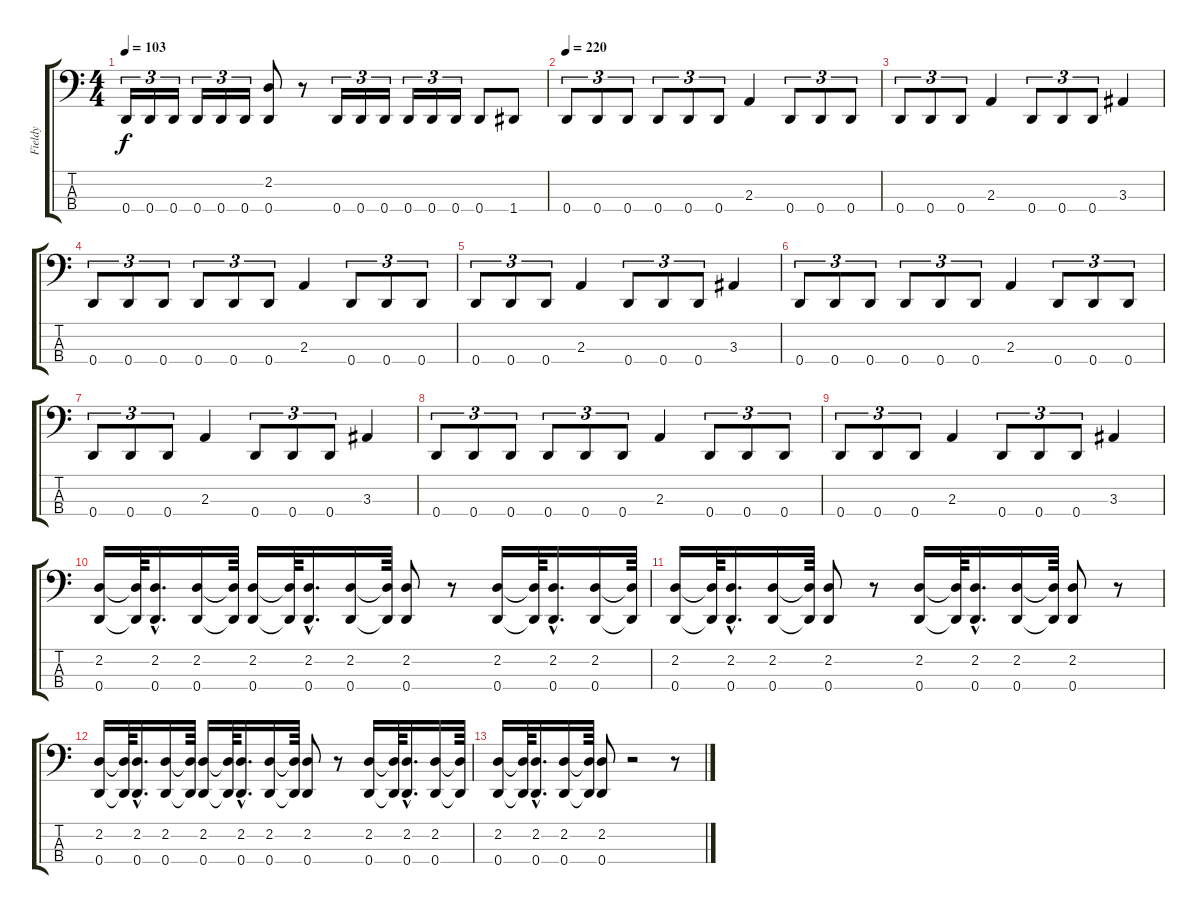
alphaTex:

\track ("Fieldy" "Fieldy") {instrument slapbass1}
\staff {score tabs}
\tuning (F2 C2 G1 D1) {hide}
\ts (4 4)
\tempo 103
\clef f4
\ks c
0.4.16{tu (3 2) dy f} 0.4.16{tu (3 2)} 0.4.16{tu (3 2)} 0.4.16{tu (3 2)} 0.4.16{tu (3 2)} 0.4.16{tu (3 2)} (2.2 0.4).8 r.8 0.4.16{tu (3 2)} 0.4.16{tu (3 2)} 0.4.16{tu (3 2)} 0.4.16{tu (3 2)} 0.4.16{tu (3 2)} 0.4.16{tu (3 2)} 0.4.8 1.4.8 |
\tempo 220
0.4.8{tu (3 2)} 0.4.8{tu (3 2)} 0.4.8{tu (3 2)} 0.4.8{tu (3 2)} 0.4.8{tu (3 2)} 0.4.8{tu (3 2)} 2.3.4 0.4.8{tu (3 2)} 0.4.8{tu (3 2)} 0.4.8{tu (3 2)} |
0.4.8{tu (3 2)} 0.4.8{tu (3 2)} 0.4.8{tu (3 2)} 2.3.4 0.4.8{tu (3 2)} 0.4.8{tu (3 2)} 0.4.8{tu (3 2)} 3.3.4 |
0.4.8{tu (3 2)} 0.4.8{tu (3 2)} 0.4.8{tu (3 2)} 0.4.8{tu (3 2)} 0.4.8{tu (3 2)} 0.4.8{tu (3 2)} 2.3.4 0.4.8{tu (3 2)} 0.4.8{tu (3 2)} 0.4.8{tu (3 2)} |
0.4.8{tu (3 2)} 0.4.8{tu (3 2)} 0.4.8{tu (3 2)} 2.3.4 0.4.8{tu (3 2)} 0.4.8{tu (3 2)} 0.4.8{tu (3 2)} 3.3.4 |
0.4.8{tu (3 2)} 0.4.8{tu (3 2)} 0.4.8{tu (3 2)} 0.4.8{tu (3 2)} 0.4.8{tu (3 2)} 0.4.8{tu (3 2)} 2.3.4 0.4.8{tu (3 2)} 0.4.8{tu (3 2)} 0.4.8{tu (3 2)} |
0.4.8{tu (3 2)} 0.4.8{tu (3 2)} 0.4.8{tu (3 2)} 2.3.4 0.4.8{tu (3 2)} 0.4.8{tu (3 2)} 0.4.8{tu (3 2)} 3.3.4 |
0.4.8{tu (3 2)} 0.4.8{tu (3 2)} 0.4.8{tu (3 2)} 0.4.8{tu (3 2)} 0.4.8{tu (3 2)} 0.4.8{tu (3 2)} 2.3.4 0.4.8{tu (3 2)} 0.4.8{tu (3 2)} 0.4.8{tu (3 2)} |
0.4.8{tu (3 2)} 0.4.8{tu (3 2)} 0.4.8{tu (3 2)} 2.3.4 0.4.8{tu (3 2)} 0.4.8{tu (3 2)} 0.4.8{tu (3 2)} 3.3.4 |
(2.2 0.4).16 (2.2{t} 0.4{t}).64 (2.2{hac} 0.4{hac}).16{d} (2.2 0.4).16 (2.2{t} 0.4{t}).64 (2.2 0.4).16 (2.2{t} 0.4{t}).64 (2.2{hac} 0.4{hac}).16{d} (2.2 0.4).16 (2.2{t} 0.4{t}).64 (2.2 0.4).8 r.8 (2.2 0.4).16 (2.2{t} 0.4{t}).64 (2.2{hac} 0.4{hac}).16{d} (2.2 0.4).16 (2.2{t} 0.4{t}).64 |
(2.2 0.4).16 (2.2{t} 0.4{t}).64 (2.2{hac} 0.4{hac}).16{d} (2.2 0.4).16 (2.2{t} 0.4{t}).64 (2.2 0.4).8 r.8 (2.2 0.4).16 (2.2{t} 0.4{t}).64 (2.2{hac} 0.4{hac}).16{d} (2.2 0.4).16 (2.2{t} 0.4{t}).64 (2.2 0.4).8 r.8 |
(2.2 0.4).16 (2.2{t} 0.4{t}).64 (2.2{hac} 0.4{hac}).16{d} (2.2 0.4).16 (2.2{t} 0.4{t}).64 (2.2 0.4).16 (2.2{t} 0.4{t}).64 (2.2{hac} 0.4{hac}).16{d} (2.2 0.4).16 (2.2{t} 0.4{t}).64 (2.2 0.4).8 r.8 (2.2 0.4).16 (2.2{t} 0.4{t}).64 (2.2{hac} 0.4{hac}).16{d} (2.2 0.4).16 (2.2{t} 0.4{t}).64 |
(2.2 0.4).16 (2.2{t} 0.4{t}).64 (2.2{hac} 0.4{hac}).16{d} (2.2 0.4).16 (2.2{t} 0.4{t}).64 (2.2 0.4).8 r.2 r.8
